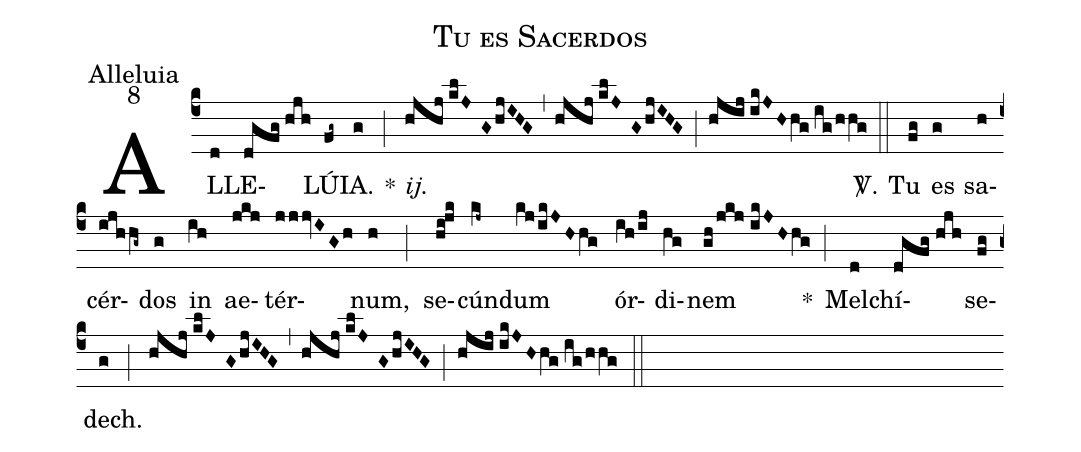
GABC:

name:Tu es Sacerdos;
office-part:Alleluia;
mode:8;
%%
(c4) AL(d)LE(dgfg//hjh)LÚ(fg~)IA.(g) *(;) <i>ij.</i>(hjhj//klJG/hjIHG) (,) (hjhj//klJG/hjIHG) (;) (hjij//ikJHhg//ig/hhg) <sp>V/</sp>.(::) Tu(fg) es(g) sa(h)cér(ijhhg~)dos(g) in(ih) ae(jkj)tér(jjjvIGh)num,(h) (;) se(hi!jk)cún(kj~)dum(kj/ikJHhg) ór(ih/ij)di(hg)nem(gh/jkj//ikJHhg) *(;) Mel(d)chí(dgfg//hjh)se(fg)dech.(g) (;) (hjhj//klJG/hjIHG) (,) (hjhj//klJG/hjIHG) (;) (hjij//ikJH/hg//ig/hhg) (::)
